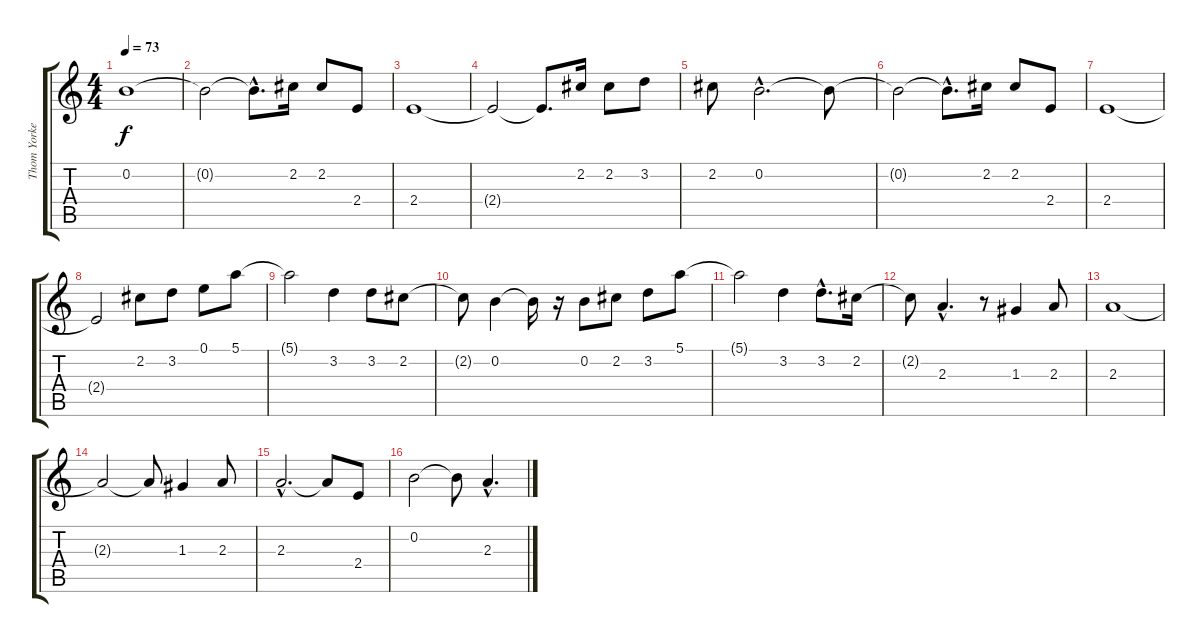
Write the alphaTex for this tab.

\track ("Thom Yorke - Voice" "Thom Yorke") {instrument fretlessbass}
\staff {score tabs}
\tuning (E4 B3 G3 D3 A2 E2) {hide}
\ts (4 4)
\tempo 73
\clef g2
\ks c
0.2.1{dy f} |
0.2{t}.2 0.2{hac t}.8{d} 2.2.16 2.2.8 2.4.8 |
2.4.1 |
2.4{t}.2 2.4{t}.8{d} 2.2.16 2.2.8 3.2.8 |
2.2.8 0.2{hac}.2{d} 0.2{t}.8 |
0.2{t}.2 0.2{hac t}.8{d} 2.2.16 2.2.8 2.4.8 |
2.4.1 |
2.4{t}.2 2.2.8 3.2.8 0.1.8 5.1.8 |
5.1{t}.2 3.2.4 3.2.8 2.2.8 |
2.2{t}.8 0.2.4 0.2{t}.16 r.16 0.2.8 2.2.8 3.2.8 5.1.8 |
5.1{t}.2 3.2.4 3.2{hac}.8{d} 2.2.16 |
2.2{t}.8 2.3{hac}.4{d} r.8 1.3.4 2.3.8 |
2.3.1 |
2.3{t}.2 2.3{t}.8 1.3.4 2.3.8 |
2.3{hac}.2{d} 2.3{t}.8 2.4.8 |
0.2.2 0.2{t}.8 2.3{hac}.4{d}
